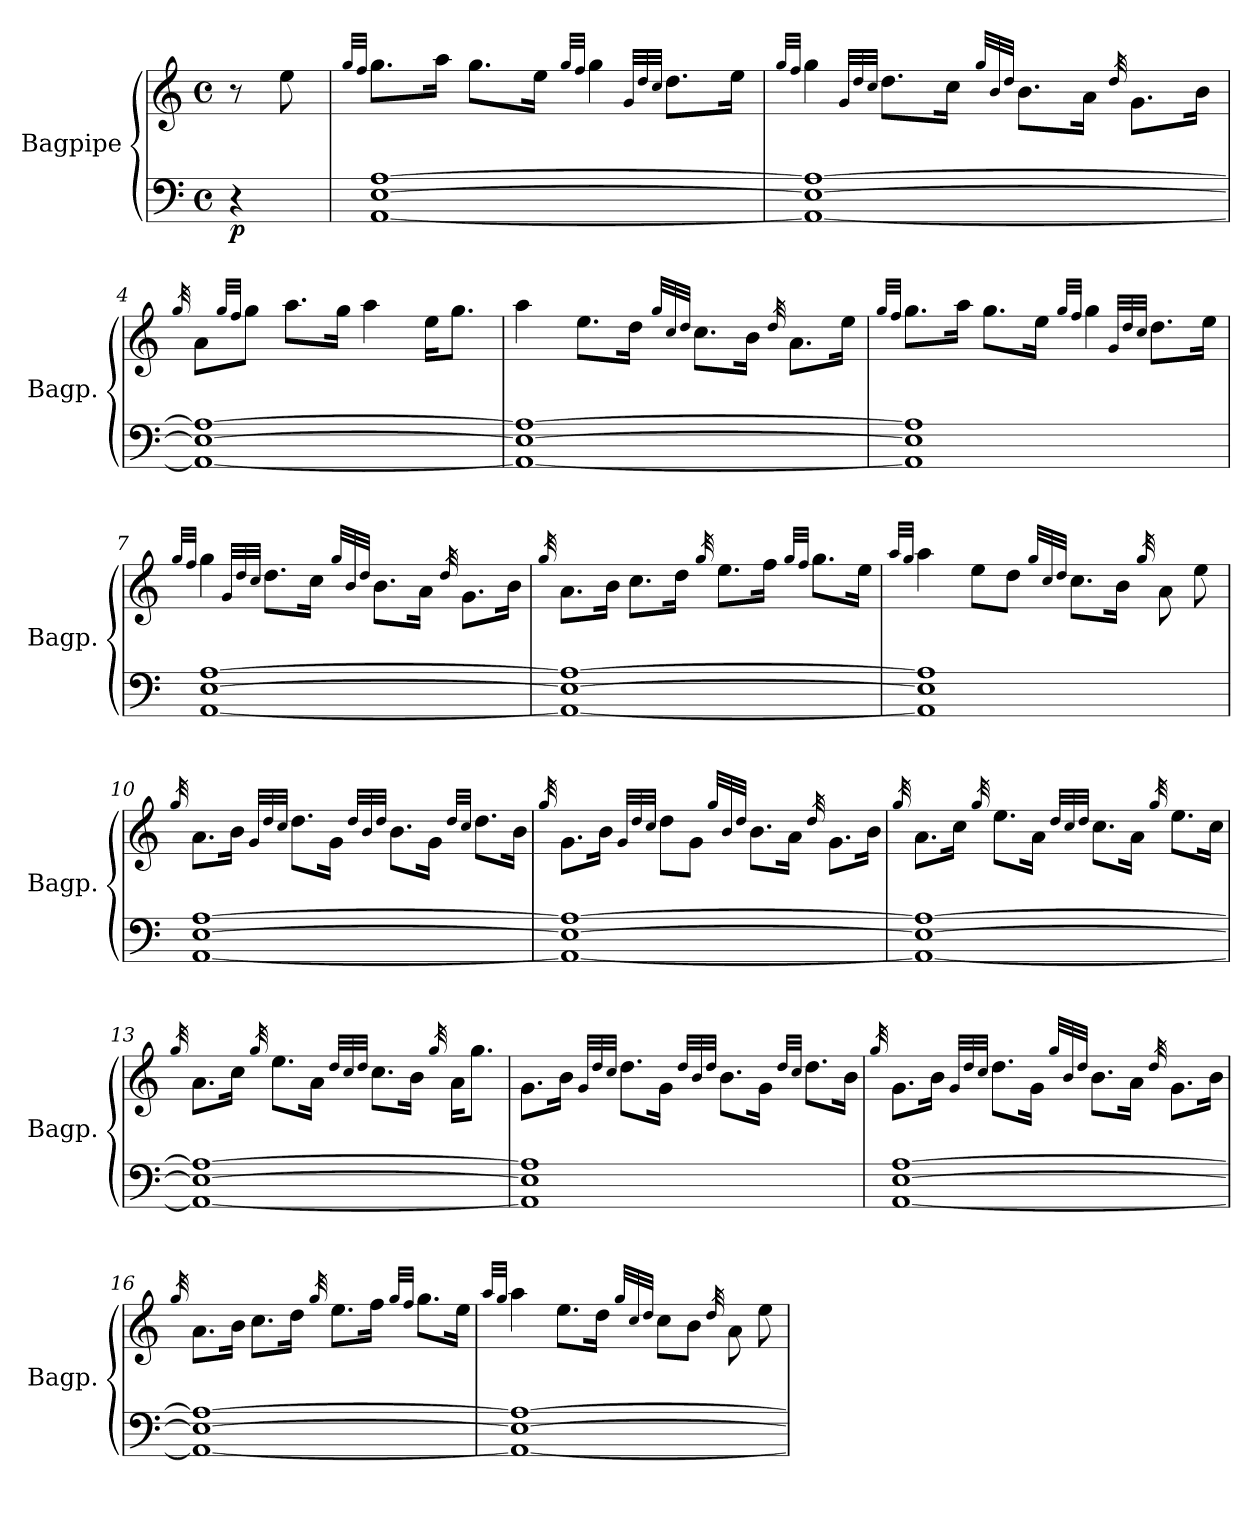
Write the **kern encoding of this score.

**kern	**dynam	**kern
*part2	*part2	*part1
*staff2	*staff2	*staff1
*I"Bagpipe	*	*I"Bagpipe
*I'Bagp.	*	*I'Bagp.
*clefF4	*	*clefG2
*ITrd1c2	*	*ITrd1c2
*k[b-e-]	*	*k[b-e-]
*M4/4	*	*M4/4
*met(c)	*	*met(c)
*MM80	*	*MM80
=1	=1	=1
!	!LO:DY:b	!
4r	p	8r
.	.	8dd\
=2	=2	=2
.	.	32qff/LLL
.	.	32qee-/JJJ
[1GG [1D [1G	.	8.ff\L
.	.	16gg\Jk
.	.	8.ff\L
.	.	16dd\Jk
.	.	32qff/LLL
.	.	32qee-/JJJ
.	.	4ff\
.	.	32qf/LLL
.	.	32qcc/
.	.	32qb-/JJJ
.	.	8.cc\L
.	.	16dd\Jk
=3	=3	=3
.	.	32qff/LLL
.	.	32qee-/JJJ
1GG_ 1D_ 1G_	.	4ff\
.	.	32qf/LLL
.	.	32qcc/
.	.	32qb-/JJJ
.	.	8.cc\L
.	.	16b-\Jk
.	.	32qff/LLL
.	.	32qa/
.	.	32qcc/JJJ
.	.	8.a\L
.	.	16g\Jk
.	.	32qcc/
.	.	8.f\L
.	.	16a\Jk
=4	=4	=4
.	.	32qff/
1GG_ 1D_ 1G_	.	8g\L
.	.	32qff/LLL
.	.	32qee-/JJJ
.	.	8ff\J
.	.	8.gg\L
.	.	16ff\Jk
.	.	4gg\
.	.	16dd\KL
.	.	8.ff\J
!!LO:LB:g=z
=5	=5	=5
1GG_ 1D_ 1G_	.	4gg\
.	.	8.dd\L
.	.	16cc\Jk
.	.	32qff/LLL
.	.	32qb-/
.	.	32qcc/JJJ
.	.	8.b-\L
.	.	16a\Jk
.	.	32qcc/
.	.	8.g\L
.	.	16dd\Jk
=6	=6	=6
.	.	32qff/LLL
.	.	32qee-/JJJ
1GG] 1D] 1G]	.	8.ff\L
.	.	16gg\Jk
.	.	8.ff\L
.	.	16dd\Jk
.	.	32qff/LLL
.	.	32qee-/JJJ
.	.	4ff\
.	.	32qf/LLL
.	.	32qcc/
.	.	32qb-/JJJ
.	.	8.cc\L
.	.	16dd\Jk
=7	=7	=7
.	.	32qff/LLL
.	.	32qee-/JJJ
[1GG [1D [1G	.	4ff\
.	.	32qf/LLL
.	.	32qcc/
.	.	32qb-/JJJ
.	.	8.cc\L
.	.	16b-\Jk
.	.	32qff/LLL
.	.	32qa/
.	.	32qcc/JJJ
.	.	8.a\L
.	.	16g\Jk
.	.	32qcc/
.	.	8.f\L
.	.	16a\Jk
!!LO:LB:g=z
=8	=8	=8
.	.	32qff/
1GG_ 1D_ 1G_	.	8.g\L
.	.	16a\Jk
.	.	8.b-\L
.	.	16cc\Jk
.	.	32qff/
.	.	8.dd\L
.	.	16ee-\Jk
.	.	32qff/LLL
.	.	32qee-/JJJ
.	.	8.ff\L
.	.	16dd\Jk
=9	=9	=9
.	.	32qgg/LLL
.	.	32qff/JJJ
1GG] 1D] 1G]	.	4gg\
.	.	8dd\L
.	.	8cc\J
.	.	32qff/LLL
.	.	32qb-/
.	.	32qcc/JJJ
.	.	8.b-\L
.	.	16a\Jk
.	.	32qff/
.	.	8g\
.	.	8dd\
=10	=10	=10
.	.	32qff/
[1GG [1D [1G	.	8.g\L
.	.	16a\Jk
.	.	32qf/LLL
.	.	32qcc/
.	.	32qb-/JJJ
.	.	8.cc\L
.	.	16f\Jk
.	.	32qcc/LLL
.	.	32qa/
.	.	32qcc/JJJ
.	.	8.a\L
.	.	16f\Jk
.	.	32qcc/LLL
.	.	32qb-/JJJ
.	.	8.cc\L
.	.	16a\Jk
!!LO:LB:g=z
=11	=11	=11
.	.	32qff/
1GG_ 1D_ 1G_	.	8.f\L
.	.	16a\Jk
.	.	32qf/LLL
.	.	32qcc/
.	.	32qb-/JJJ
.	.	8cc\L
.	.	8f\J
.	.	32qff/LLL
.	.	32qa/
.	.	32qcc/JJJ
.	.	8.a\L
.	.	16g\Jk
.	.	32qcc/
.	.	8.f\L
.	.	16a\Jk
=12	=12	=12
.	.	32qff/
1GG_ 1D_ 1G_	.	8.g\L
.	.	16b-\Jk
.	.	32qff/
.	.	8.dd\L
.	.	16g\Jk
.	.	32qcc/LLL
.	.	32qb-/
.	.	32qcc/JJJ
.	.	8.b-\L
.	.	16g\Jk
.	.	32qff/
.	.	8.dd\L
.	.	16b-\Jk
!!LO:LB:g=z
=13	=13	=13
.	.	32qff/
1GG_ 1D_ 1G_	.	8.g\L
.	.	16b-\Jk
.	.	32qff/
.	.	8.dd\L
.	.	16g\Jk
.	.	32qcc/LLL
.	.	32qb-/
.	.	32qcc/JJJ
.	.	8.b-\L
.	.	16a\Jk
.	.	32qff/
.	.	16g\KL
.	.	8.ff\J
=14	=14	=14
1GG] 1D] 1G]	.	8.f\L
.	.	16a\Jk
.	.	32qf/LLL
.	.	32qcc/
.	.	32qb-/JJJ
.	.	8.cc\L
.	.	16f\Jk
.	.	32qcc/LLL
.	.	32qa/
.	.	32qcc/JJJ
.	.	8.a\L
.	.	16f\Jk
.	.	32qcc/LLL
.	.	32qb-/JJJ
.	.	8.cc\L
.	.	16a\Jk
!!LO:PB:g=z
=15	=15	=15
.	.	32qff/
[1GG [1D [1G	.	8.f\L
.	.	16a\Jk
.	.	32qf/LLL
.	.	32qcc/
.	.	32qb-/JJJ
.	.	8.cc\L
.	.	16f\Jk
.	.	32qff/LLL
.	.	32qa/
.	.	32qcc/JJJ
.	.	8.a\L
.	.	16g\Jk
.	.	32qcc/
.	.	8.f\L
.	.	16a\Jk
=16	=16	=16
.	.	32qff/
1GG_ 1D_ 1G_	.	8.g\L
.	.	16a\Jk
.	.	8.b-\L
.	.	16cc\Jk
.	.	32qff/
.	.	8.dd\L
.	.	16ee-\Jk
.	.	32qff/LLL
.	.	32qee-/JJJ
.	.	8.ff\L
.	.	16dd\Jk
=17	=17	=17
.	.	32qgg/LLL
.	.	32qff/JJJ
1GG_ 1D_ 1G_	.	4gg\
.	.	8.dd\L
.	.	16cc\Jk
.	.	32qff/LLL
.	.	32qb-/
.	.	32qcc/JJJ
.	.	8b-\L
.	.	8a\J
.	.	32qcc/
.	.	8g\
.	.	8dd\
=	=	=
*-	*-	*-
